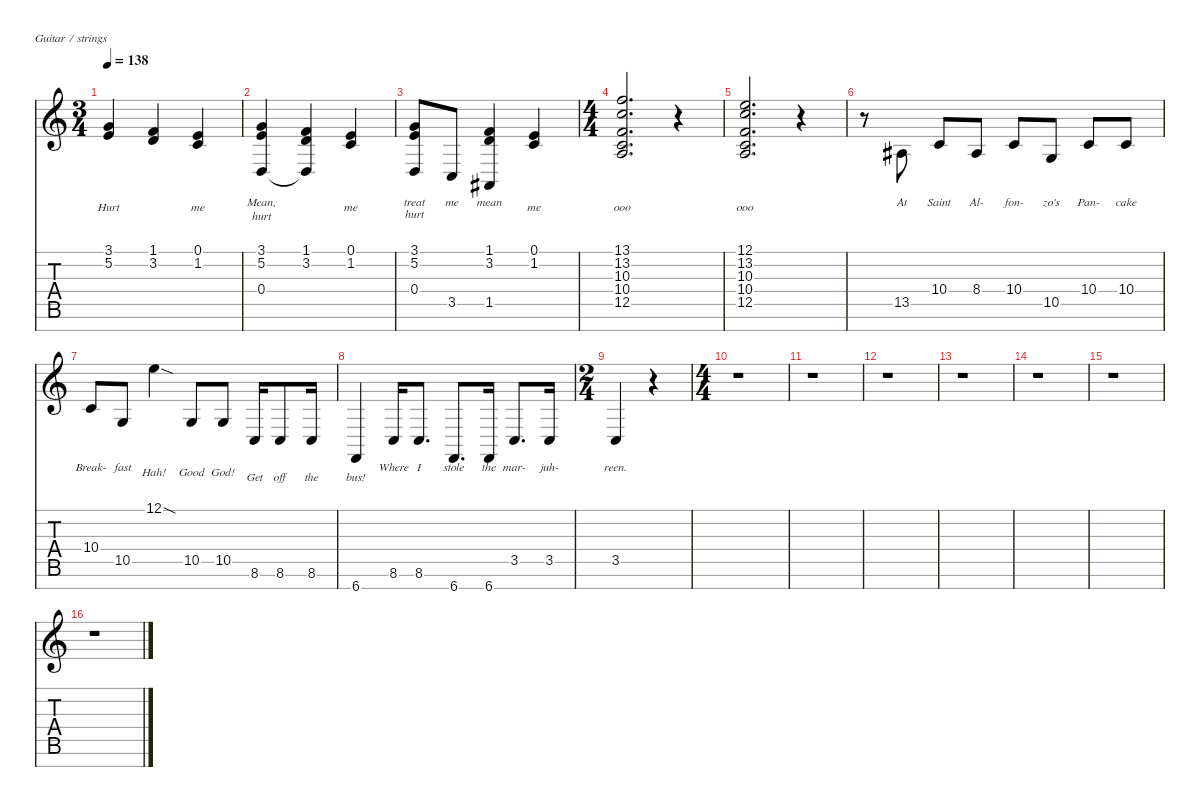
\defaultSystemsLayout 4
\hideDynamics
\bracketExtendMode nobrackets
\singleTrackTrackNamePolicy hidden
\multiTrackTrackNamePolicy hidden
\firstSystemTrackNameMode fullname
\firstSystemTrackNameOrientation horizontal
\otherSystemsTrackNameOrientation horizontal
\track ("Vocals" "led.synth.") {instrument lead6voice}
\staff {score tabs}
\tuning (E4 B3 G3 D3 A2 E2 B1)
\ts (3 4)
\tempo 138
\clef g2
\ks c
(3.1 5.2).4{lyrics (0 " ") lyrics (1 "Hurt") lyrics (2 " ") lyrics (3 "") lyrics (4 "") dy fff beam Up} (1.1 3.2).4{lyrics (0 " ") lyrics (1 " ") lyrics (2 " ") lyrics (3 "") lyrics (4 "") beam Up} (0.1 1.2).4{lyrics (0 "") lyrics (1 "me") lyrics (2 " ") lyrics (3 "") lyrics (4 "") beam Up} |
(3.1 5.2 0.4).4{lyrics (0 "Mean,") lyrics (1 "hurt") lyrics (2 " ") lyrics (3 "") lyrics (4 "") beam Up} (1.1 3.2 0.4{t}).4{lyrics (0 " ") lyrics (1 " ") lyrics (2 " ") lyrics (3 "") lyrics (4 "") beam Up} (0.1 1.2).4{lyrics (0 " ") lyrics (1 "me") lyrics (2 " ") lyrics (3 "") lyrics (4 "") beam Up} |
(3.1 5.2 0.4).8{lyrics (0 "treat") lyrics (1 "hurt") lyrics (2 " ") lyrics (3 "") lyrics (4 "") beam Up} 3.5.8{lyrics (0 "me") lyrics (1 " ") lyrics (2 " ") lyrics (3 "") lyrics (4 "") beam Up} (1.1 3.2 1.5{acc #}).4{lyrics (0 "mean") lyrics (1 " ") lyrics (2 " ") lyrics (3 "") lyrics (4 "") beam Up} (0.1 1.2).4{lyrics (0 " ") lyrics (1 "me") lyrics (2 " ") lyrics (3 "") lyrics (4 "") beam Up} |
\ts (4 4)
(13.1 13.2 10.3 10.4 12.5).2{d lyrics (0 " ") lyrics (1 "ooo") lyrics (2 " ") lyrics (3 "") lyrics (4 "") beam Up} r.4{beam Up} |
(12.1 13.2 10.3 10.4 12.5).2{d lyrics (0 "") lyrics (1 "ooo") lyrics (2 " ") lyrics (3 "") lyrics (4 "") beam Up} r.4{beam Up} |
r.8{beam Down} 13.5{acc #}.8{lyrics (0 "At") lyrics (1 " ") lyrics (2 " ") lyrics (3 "") lyrics (4 "") beam Up} 10.4.8{lyrics (0 "Saint") lyrics (1 " ") lyrics (2 " ") lyrics (3 "") lyrics (4 "") beam Up} 8.4{acc #}.8{lyrics (0 "Al-") lyrics (1 " ") lyrics (2 " ") lyrics (3 "") lyrics (4 "") beam Up} 10.4.8{lyrics (0 "fon-") lyrics (1 " ") lyrics (2 " ") lyrics (3 "") lyrics (4 "") beam Up} 10.5.8{lyrics (0 "zo's") lyrics (1 " ") lyrics (2 " ") lyrics (3 "") lyrics (4 "") beam Up} 10.4.8{lyrics (0 "Pan-") lyrics (1 " ") lyrics (2 " ") lyrics (3 "") lyrics (4 "") beam Up} 10.4.8{lyrics (0 "cake") lyrics (1 " ") lyrics (2 " ") lyrics (3 "") lyrics (4 "") beam Up} |
10.4.8{lyrics (0 "Break-") lyrics (1 " ") lyrics (2 " ") lyrics (3 "") lyrics (4 "") beam Up} 10.5.8{lyrics (0 "fast") lyrics (1 "") lyrics (2 " ") lyrics (3 "") lyrics (4 "") beam Up} 12.1{sod}.4{lyrics (0 " ") lyrics (1 "Hah!") lyrics (2 " ") lyrics (3 "") lyrics (4 "") beam Down} 10.5.8{lyrics (0 " ") lyrics (1 "Good") lyrics (2 " ") lyrics (3 "") lyrics (4 "") beam Up} 10.5.8{lyrics (0 " ") lyrics (1 "God!") lyrics (2 "") lyrics (3 "") lyrics (4 "") beam Up} 8.6.16{lyrics (0 " ") lyrics (1 " ") lyrics (2 "Get") lyrics (3 "") lyrics (4 "") beam Up} 8.6.8{lyrics (0 " ") lyrics (1 " ") lyrics (2 "off") lyrics (3 "") lyrics (4 "") beam Up} 8.6.16{lyrics (0 " ") lyrics (1 " ") lyrics (2 "the") lyrics (3 "") lyrics (4 "") beam Up} |
6.7.4{lyrics (0 "") lyrics (1 " ") lyrics (2 "bus!") lyrics (3 "") lyrics (4 "") beam Up} 8.6.16{lyrics (0 "Where") lyrics (1 " ") lyrics (2 " ") lyrics (3 "") lyrics (4 "") beam Up} 8.6.8{d lyrics (0 "I") lyrics (1 " ") lyrics (2 " ") lyrics (3 "") lyrics (4 "") beam Up} 6.7.8{d lyrics (0 "stole") lyrics (1 " ") lyrics (2 " ") lyrics (3 "") lyrics (4 "") beam Up} 6.7.16{lyrics (0 "the") lyrics (1 " ") lyrics (2 " ") lyrics (3 "") lyrics (4 "") beam Up} 3.5.8{d lyrics (0 "mar-") lyrics (1 " ") lyrics (2 " ") lyrics (3 "") lyrics (4 "") beam Up} 3.5.16{lyrics (0 "juh-") lyrics (1 " ") lyrics (2 " ") lyrics (3 "") lyrics (4 "") beam Up} |
\ts (2 4)
3.5.4{lyrics (0 "reen.") lyrics (1 "") lyrics (2 " ") lyrics (3 "") lyrics (4 "") beam Up} r.4{beam Up} |
\ts (4 4)
r.1{beam Down} |
r.1{beam Down} |
r.1{beam Down} |
r.1{beam Down} |
r.1{beam Down} |
r.1{beam Down} |
r.1{beam Down}
